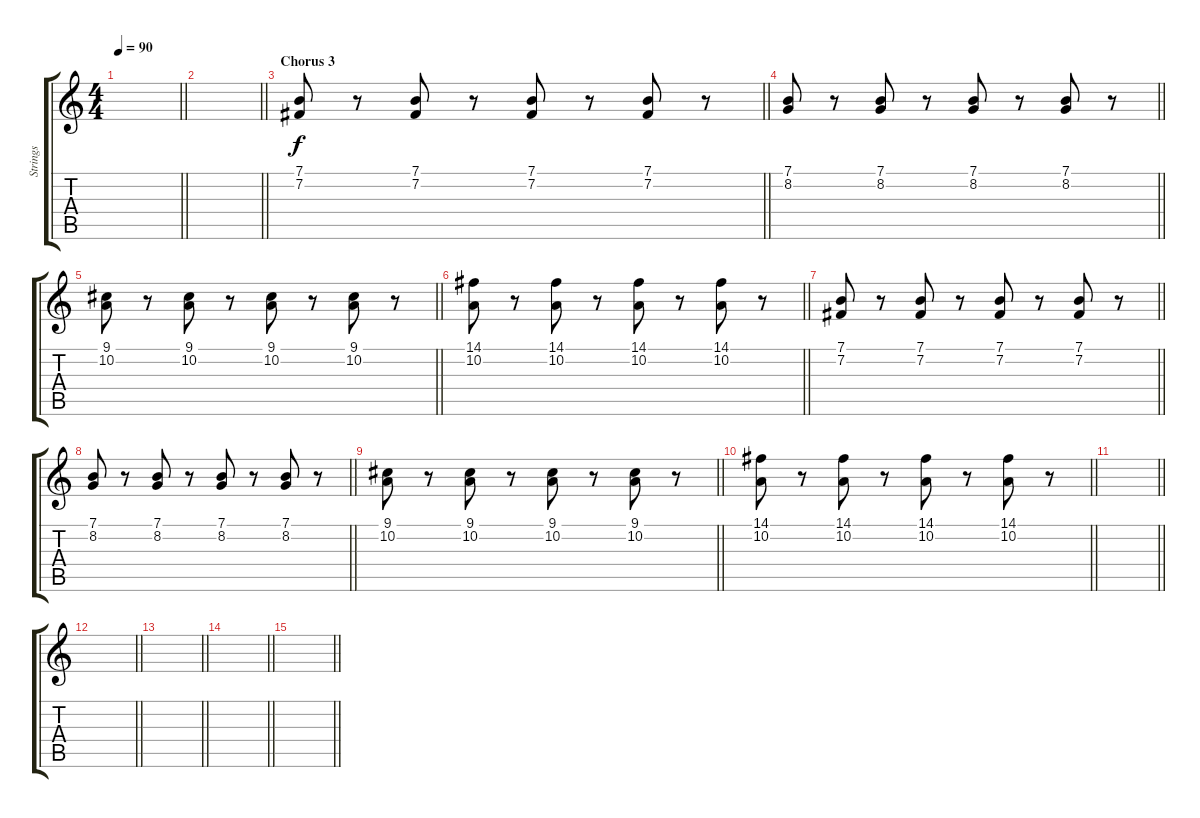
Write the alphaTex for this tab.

\track ("Strings" "Strings") {instrument stringensemble1}
\staff {score tabs}
\tuning (E4 B3 G3 D3 A2 E2) {hide}
\ts (4 4)
\tempo 90
\clef g2
\barLineRight lightlight
\ks c
|
\barLineRight lightlight
|
\section ("" "Chorus 3")
\barLineRight lightlight
(7.1 7.2).8 r.8 (7.1 7.2).8 r.8 (7.1 7.2).8 r.8 (7.1 7.2).8 r.8 |
\barLineRight lightlight
(7.1 8.2).8 r.8 (7.1 8.2).8 r.8 (7.1 8.2).8 r.8 (7.1 8.2).8 r.8 |
\barLineRight lightlight
(9.1 10.2).8 r.8 (9.1 10.2).8 r.8 (9.1 10.2).8 r.8 (9.1 10.2).8 r.8 |
\barLineRight lightlight
(14.1 10.2).8 r.8 (14.1 10.2).8 r.8 (14.1 10.2).8 r.8 (14.1 10.2).8 r.8 |
\barLineRight lightlight
(7.1 7.2).8 r.8 (7.1 7.2).8 r.8 (7.1 7.2).8 r.8 (7.1 7.2).8 r.8 |
\barLineRight lightlight
(7.1 8.2).8 r.8 (7.1 8.2).8 r.8 (7.1 8.2).8 r.8 (7.1 8.2).8 r.8 |
\barLineRight lightlight
(9.1 10.2).8 r.8 (9.1 10.2).8 r.8 (9.1 10.2).8 r.8 (9.1 10.2).8 r.8 |
\barLineRight lightlight
(14.1 10.2).8{volume 3} r.8 (14.1 10.2).8 r.8 (14.1 10.2).8 r.8 (14.1 10.2).8 r.8 |
\barLineRight lightlight
|
\barLineRight lightlight
|
\barLineRight lightlight
|
\barLineRight lightlight
|
\barLineRight lightlight
